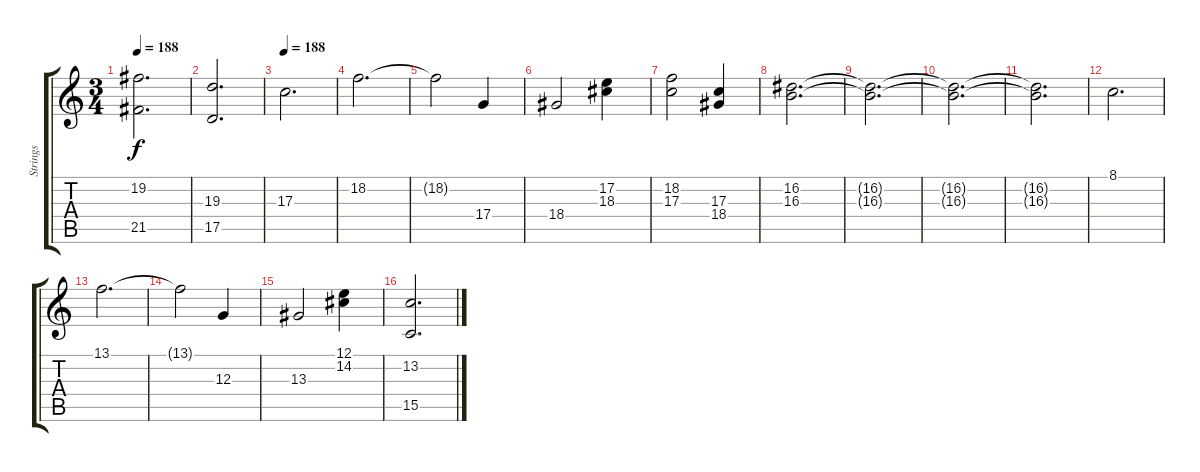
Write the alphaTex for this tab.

\track ("Strings" "Strings") {instrument stringensemble1}
\staff {score tabs}
\tuning (E4 B3 G3 D3 A2 E2) {hide}
\ts (3 4)
\tempo 188
\clef g2
\ks c
(19.2 21.5).2{d dy f} |
(19.3 17.5).2{d} |
\tempo 188
17.3.2{d} |
18.2.2{d} |
18.2{t}.2 17.4.4 |
18.4.2 (17.2 18.3).4 |
(18.2 17.3).2 (17.3 18.4).4 |
(16.2 16.3).2{d} |
(16.2{t} 16.3{t}).2{d} |
(16.2{t} 16.3{t}).2{d} |
(16.2{t} 16.3{t}).2{d} |
8.1.2{d} |
13.1.2{d} |
13.1{t}.2 12.3.4 |
13.3.2 (12.1 14.2).4 |
(13.2 15.5).2{d}
